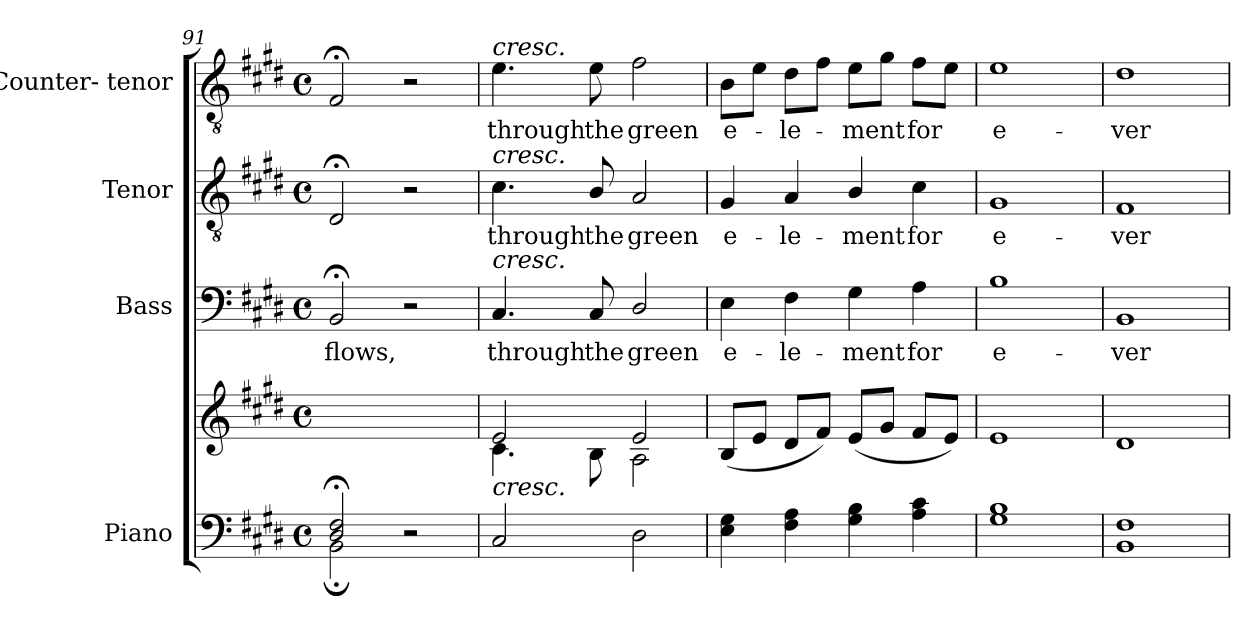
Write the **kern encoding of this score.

**kern	**kern	**kern	**text	**kern	**text	**kern	**text
*part4	*part4	*part3	*part3	*part2	*part2	*part1	*part1
*staff5	*staff4	*staff3	*staff3	*staff2	*staff2	*staff1	*staff1
*I"Piano	*	*I"Bass	*	*I"Tenor	*	*I"Counter- tenor	*
*I'Pno.	*	*	*	*	*	*	*
*clefF4	*clefG2	*clefF4	*	*clefGv2	*	*clefGv2	*
*	*	*	*	*ITrd7c12	*	*ITrd7c12	*
*k[f#c#g#d#]	*k[f#c#g#d#]	*k[f#c#g#d#]	*	*k[f#c#g#d#]	*	*k[f#c#g#d#]	*
*E:	*E:	*E:	*	*E:	*	*E:	*
*M4/4	*M4/4	*M4/4	*	*M4/4	*	*M4/4	*
*met(c)	*met(c)	*met(c)	*	*met(c)	*	*met(c)	*
=91	=91	=91	=91	=91	=91	=91	=91
*^	*	*	*	*	*	*	*
!	!	!	!	!LO:LY:b:color=#000000	!	!	!	!
2D#i/; 2F#i;	2BB;i\	1ryy	2BB;i/	flows,	2DD#;i/	.	2FF#;i/	.
2r	2ryy	.	2r	.	2r	.	2r	.
*v	*v	*	*	*	*	*	*	*
=92	=92	=92	=92	=92	=92	=92	=92
*	*^	*	*	*	*	*	*
*^	*	*	*	*	*	*	*	*
!	!	!	!	!	!LO:LY:b:color=#000000	!	!	!	!
*v	*v	*	*	*	*	*	*	*	*
*^	*	*	*	*	*	*	*	*
!	!	!	!	!	!	!	!LO:LY:b:color=#000000	!	!
*v	*v	*	*	*	*	*	*	*	*
*^	*	*	*	*	*	*	*	*
!	!	!	!	!	!	!	!	!LO:TX:a:i:t=cresc.	!
!	!	!	!	!	!	!LO:TX:a:i:t=cresc.	!	!	!
!	!	!	!	!LO:TX:a:i:t=cresc.	!	!	!	!	!
!	!	!LO:TX:b:i:t=cresc.	!	!	!	!	!	!	!
!	!	!	!	!	!	!	!	!	!LO:LY:b:color=#000000
*v	*v	*	*	*	*	*	*	*	*
2C#i/	2ei/	4.c#i\	4.C#i/	through	4.C#i\	through	4.Ei\	through
!	!	!	!	!LO:LY:b:color=#000000	!	!	!	!
!	!	!	!	!	!	!LO:LY:b:color=#000000	!	!
!	!	!	!	!	!	!	!	!LO:LY:b:color=#000000
.	.	8Bi\	8C#i/	the	8BBi/	the	8Ei\	the
!	!	!	!	!LO:LY:b:color=#000000	!	!	!	!
!	!	!	!	!	!	!LO:LY:b:color=#000000	!	!
!	!	!	!	!	!	!	!	!LO:LY:b:color=#000000
2D#i\	2ei/	2Ai\	2D#i/	green	2AAi/	green	2F#i\	green
*	*v	*v	*	*	*	*	*	*
!!LO:LB:g=z
=93	=93	=93	=93	=93	=93	=93	=93
*	*^	*	*	*	*	*	*
!	!	!	!	!LO:LY:b:color=#000000	!	!	!	!
*	*v	*v	*	*	*	*	*	*
*	*^	*	*	*	*	*	*
!	!	!	!	!	!	!LO:LY:b:color=#000000	!	!
*	*v	*v	*	*	*	*	*	*
*	*^	*	*	*	*	*	*
!	!	!	!	!	!	!	!	!LO:LY:b:color=#000000
*	*v	*v	*	*	*	*	*	*
4Ei\ 4G#i	(8Bi/L	4Ei\	e-	4GG#i/	e-	8BBi\L	e-
.	8ei/J	.	.	.	.	8Ei\J	.
!	!	!	!LO:LY:b:color=#000000	!	!	!	!
!	!	!	!	!	!LO:LY:b:color=#000000	!	!
!	!	!	!	!	!	!	!LO:LY:b:color=#000000
4F#i\ 4Ai	8d#i/L	4F#i\	-le-	4AAi/	-le-	8D#i\L	-le-
.	8f#i/J)	.	.	.	.	8F#i\J	.
!	!	!	!LO:LY:b:color=#000000	!	!	!	!
!	!	!	!	!	!LO:LY:b:color=#000000	!	!
!	!	!	!	!	!	!	!LO:LY:b:color=#000000
4G#i\ 4Bi	(8ei/L	4G#i\	-ment	4BBi/	-ment	8Ei\L	-ment
.	8g#i/J	.	.	.	.	8G#i\J	.
!	!	!	!LO:LY:b:color=#000000	!	!	!	!
!	!	!	!	!	!LO:LY:b:color=#000000	!	!
!	!	!	!	!	!	!	!LO:LY:b:color=#000000
4Ai\ 4c#i	8f#i/L	4Ai\	for	4C#i\	for	8F#i\L	for
.	8ei/J)	.	.	.	.	8Ei\J	.
=94	=94	=94	=94	=94	=94	=94	=94
!	!	!	!LO:LY:b:color=#000000	!	!	!	!
!	!	!	!	!	!LO:LY:b:color=#000000	!	!
!	!	!	!	!	!	!	!LO:LY:b:color=#000000
1G#i 1Bi	1ei	1Bi	e-	1GG#i	e-	1Ei	e-
=95	=95	=95	=95	=95	=95	=95	=95
!	!	!	!LO:LY:b:color=#000000	!	!	!	!
!	!	!	!	!	!LO:LY:b:color=#000000	!	!
!	!	!	!	!	!	!	!LO:LY:b:color=#000000
1BBi 1F#i	1d#i	1BBi	-ver	1FF#i	-ver	1D#i	-ver
=	=	=	=	=	=	=	=
*-	*-	*-	*-	*-	*-	*-	*-
